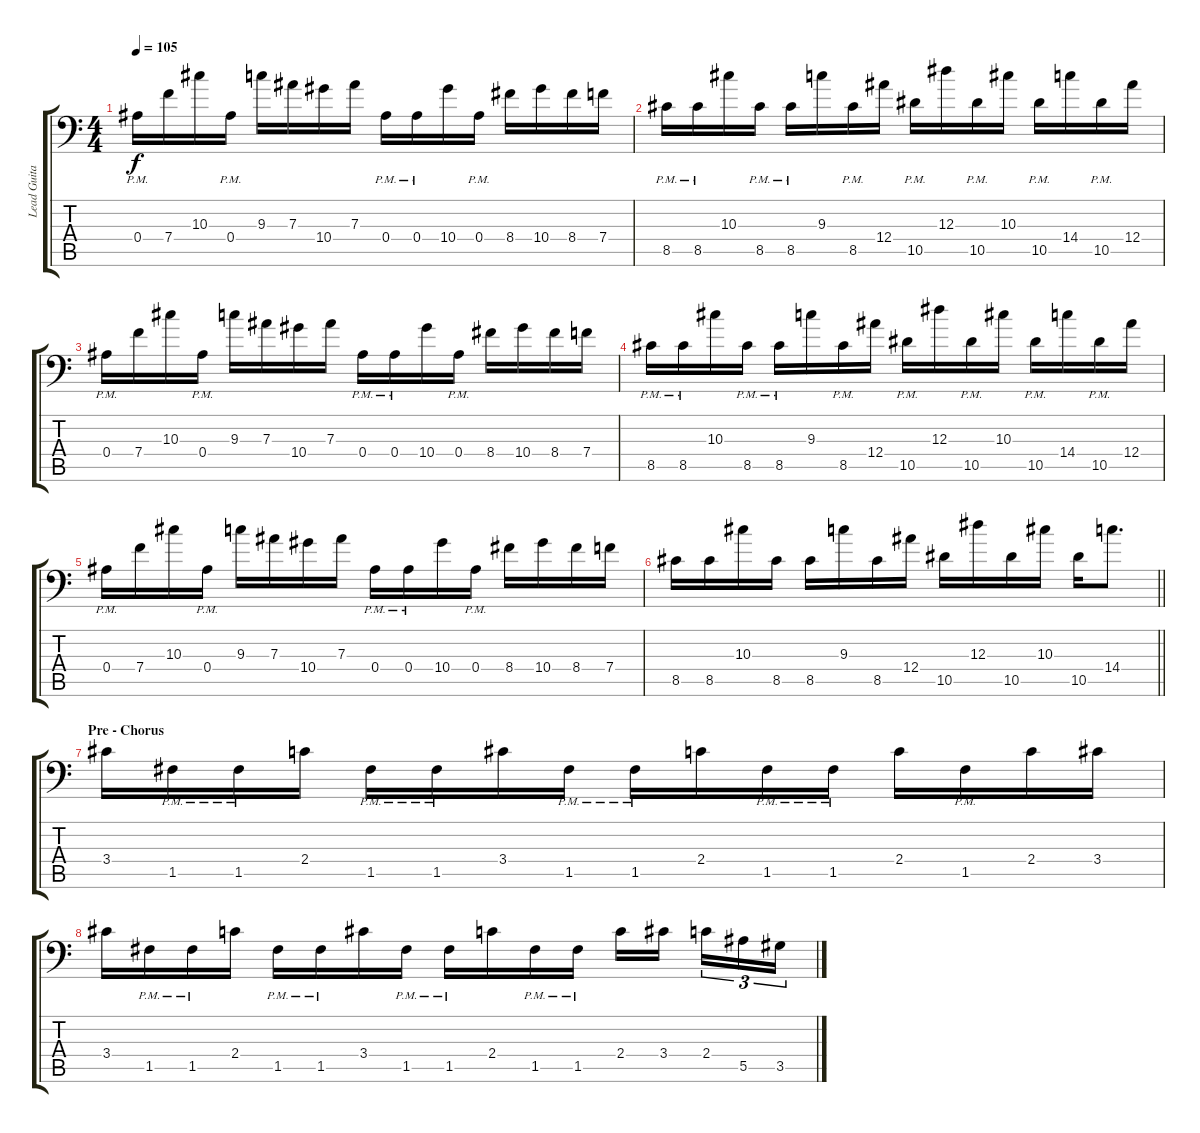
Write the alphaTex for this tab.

\track ("Lead Guitar 2" "Lead Guita") {instrument distortionguitar}
\staff {score tabs}
\tuning (C4 G3 Eb3 Bb2 F2 Bb1) {hide}
\ts (4 4)
\tempo 105
\clef f4
\ks c
0.4{pm}.16{dy f} 7.4.16 10.3.16 0.4{pm}.16 9.3.16 7.3.16 10.4.16 7.3.16 0.4{pm}.16 0.4{pm}.16 10.4.16 0.4{pm}.16 8.4.16 10.4.16 8.4.16 7.4.16 |
8.5{pm}.16 8.5{pm}.16 10.3.16 8.5{pm}.16 8.5{pm}.16 9.3.16 8.5{pm}.16 12.4.16 10.5{pm}.16 12.3.16 10.5{pm}.16 10.3.16 10.5{pm}.16 14.4.16 10.5{pm}.16 12.4.16 |
0.4{pm}.16 7.4.16 10.3.16 0.4{pm}.16 9.3.16 7.3.16 10.4.16 7.3.16 0.4{pm}.16 0.4{pm}.16 10.4.16 0.4{pm}.16 8.4.16 10.4.16 8.4.16 7.4.16 |
8.5{pm}.16 8.5{pm}.16 10.3.16 8.5{pm}.16 8.5{pm}.16 9.3.16 8.5{pm}.16 12.4.16 10.5{pm}.16 12.3.16 10.5{pm}.16 10.3.16 10.5{pm}.16 14.4.16 10.5{pm}.16 12.4.16 |
0.4{pm}.16 7.4.16 10.3.16 0.4{pm}.16 9.3.16 7.3.16 10.4.16 7.3.16 0.4{pm}.16 0.4{pm}.16 10.4.16 0.4{pm}.16 8.4.16 10.4.16 8.4.16 7.4.16 |
\barLineRight lightlight
8.5.16 8.5.16 10.3.16 8.5.16 8.5.16 9.3.16 8.5.16 12.4.16 10.5.16 12.3.16 10.5.16 10.3.16 10.5.16 14.4.8{d} |
\section ("" "Pre - Chorus")
3.4.16 1.5{pm}.16 1.5{pm}.16 2.4.16 1.5{pm}.16 1.5{pm}.16 3.4.16 1.5{pm}.16 1.5{pm}.16 2.4.16 1.5{pm}.16 1.5{pm}.16 2.4.16 1.5{pm}.16 2.4.16 3.4.16 |
3.4.16 1.5{pm}.16 1.5{pm}.16 2.4.16 1.5{pm}.16 1.5{pm}.16 3.4.16 1.5{pm}.16 1.5{pm}.16 2.4.16 1.5{pm}.16 1.5{pm}.16 2.4.16 3.4.16{beam splitsecondary} 2.4.16{tu (3 2)} 5.5.16{tu (3 2)} 3.5.16{tu (3 2)}
